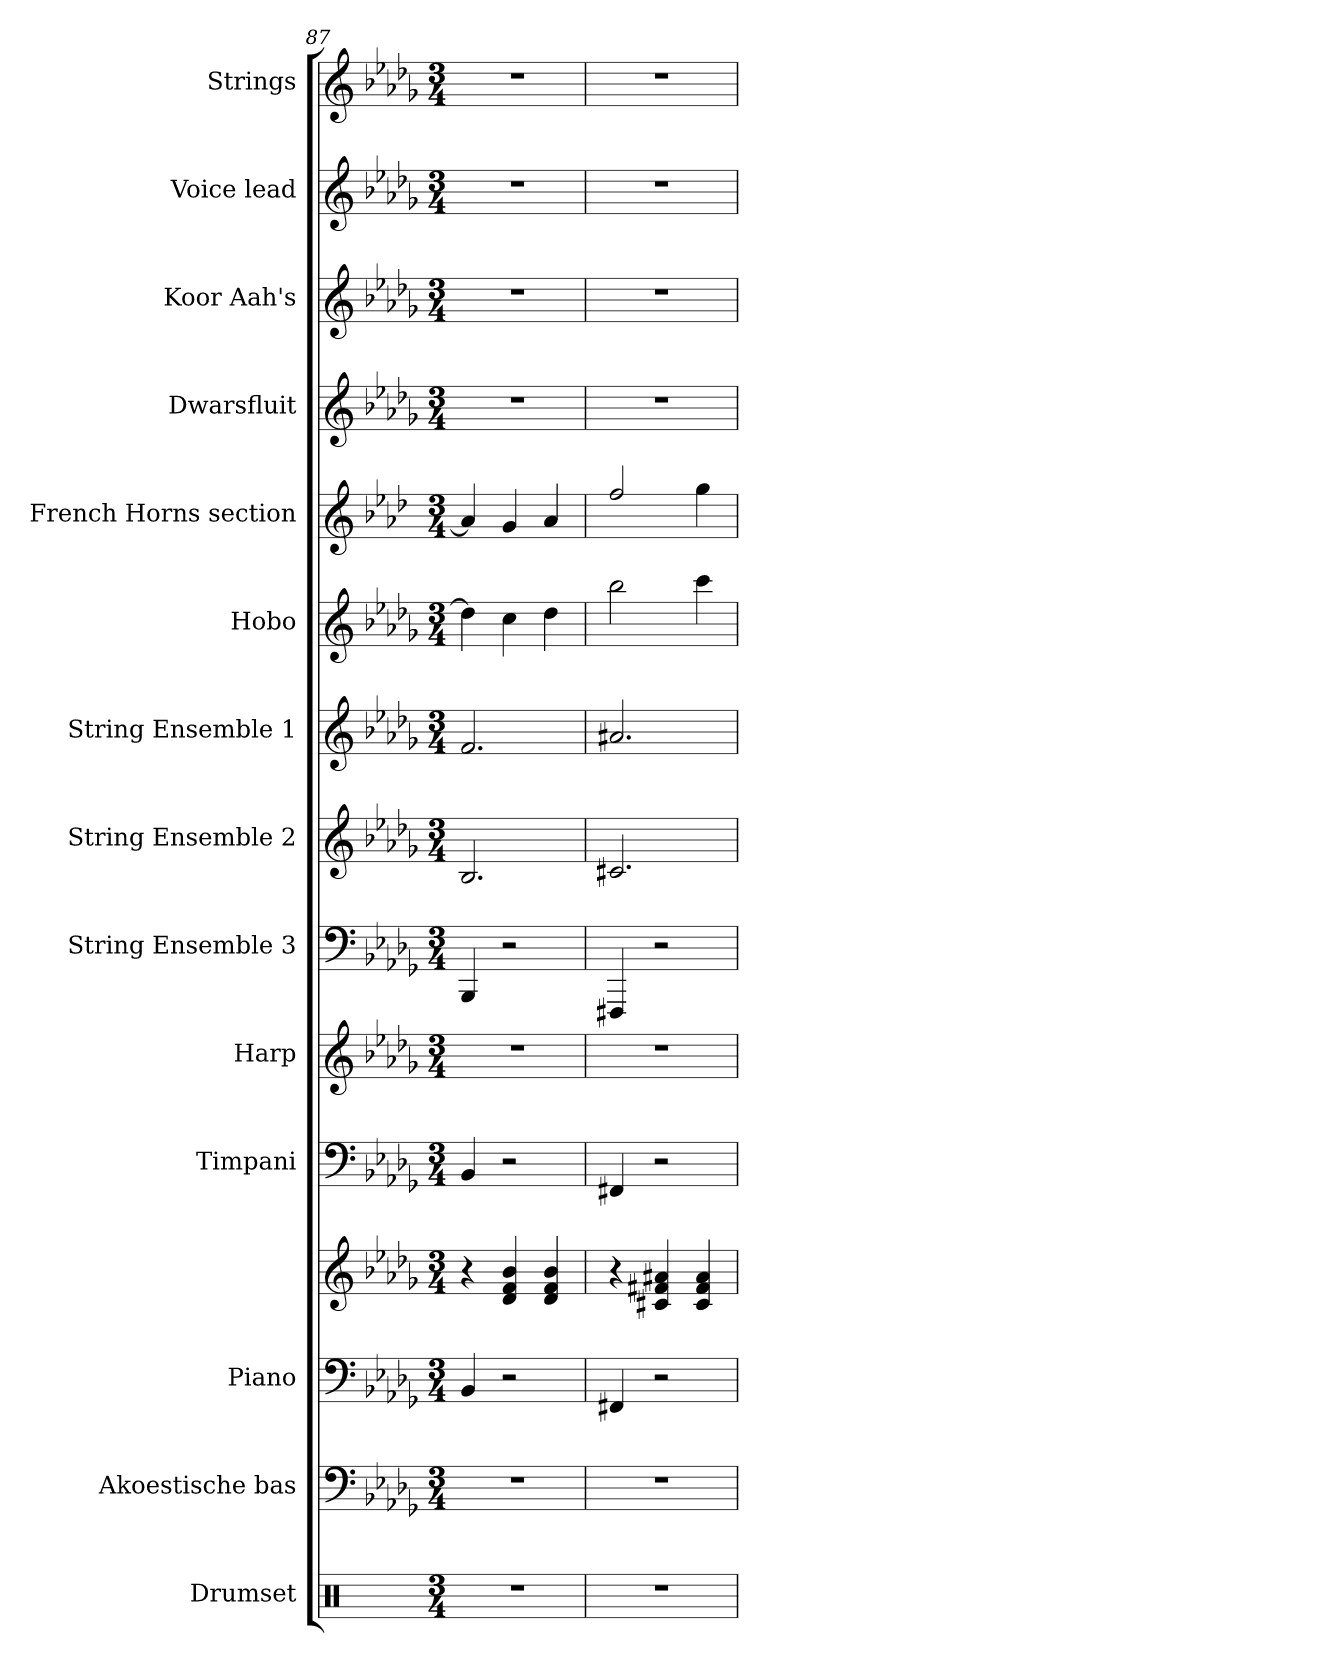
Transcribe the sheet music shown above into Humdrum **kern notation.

**kern	**kern	**kern	**kern	**kern	**kern	**kern	**kern	**kern	**kern	**kern	**kern	**kern	**kern	**kern
*part14	*part13	*part12	*part12	*part11	*part10	*part9	*part8	*part7	*part6	*part5	*part4	*part3	*part2	*part1
*staff15	*staff14	*staff13	*staff12	*staff11	*staff10	*staff9	*staff8	*staff7	*staff6	*staff5	*staff4	*staff3	*staff2	*staff1
*I"Drumset	*I"Akoestische bas	*I"Piano	*	*I"Timpani	*I"Harp	*I"String Ensemble 3	*I"String Ensemble 2	*I"String Ensemble 1	*I"Hobo	*I"French Horns section	*I"Dwarsfluit	*I"Koor Aah's	*I"Voice lead	*I"Strings
*I'D. set	*I'Bas	*I'Piano	*	*I'Timpani	*I'Harp	*I'String Ensemble 3	*I'String Ensemble 2	*I'String Ensemble 1	*I'Hobo	*I'French Horns section	*I'Dwarsfluit	*I'Koor Aah's	*I'Voice lead	*I'Strings
*clefX	*clefF4	*clefF4	*clefG2	*clefF4	*clefG2	*clefF4	*clefG2	*clefG2	*clefG2	*clefG2	*clefG2	*clefG2	*clefG2	*clefG2
*	*ITrd7c12	*	*	*	*	*	*	*	*	*ITrd4c7	*	*	*	*
*k[]	*k[b-e-a-d-g-]	*k[b-e-a-d-g-]	*k[b-e-a-d-g-]	*k[b-e-a-d-g-]	*k[b-e-a-d-g-]	*k[b-e-a-d-g-]	*k[b-e-a-d-g-]	*k[b-e-a-d-g-]	*k[b-e-a-d-g-]	*k[b-e-a-d-g-]	*k[b-e-a-d-g-]	*k[b-e-a-d-g-]	*k[b-e-a-d-g-]	*k[b-e-a-d-g-]
*M3/4	*M3/4	*M3/4	*M3/4	*M3/4	*M3/4	*M3/4	*M3/4	*M3/4	*M3/4	*M3/4	*M3/4	*M3/4	*M3/4	*M3/4
=87	=87	=87	=87	=87	=87	=87	=87	=87	=87	=87	=87	=87	=87	=87
2.r	2.r	4BB-/	4r	4BB-/	2.r	4BBB-/	2.B-/	2.f/	4dd-\]	4d-/]	2.r	2.r	2.r	2.r
.	.	2r	4d-/ 4f/ 4b-/	2r	.	2r	.	.	4cc\	4c/	.	.	.	.
.	.	.	4d-/ 4f/ 4b-/	.	.	.	.	.	4dd-\	4d-/	.	.	.	.
=88	=88	=88	=88	=88	=88	=88	=88	=88	=88	=88	=88	=88	=88	=88
2.r	2.r	4FF#X/	4r	4FF#X/	2.r	4FFF#X/	2.c#X/	2.a#X/	2bb-\	2b-/	2.r	2.r	2.r	2.r
.	.	2r	4c#X/ 4f#X/ 4a#X/	2r	.	2r	.	.	.	.	.	.	.	.
.	.	.	4c#/ 4f#/ 4a#/	.	.	.	.	.	4ccc\	4cc\	.	.	.	.
=	=	=	=	=	=	=	=	=	=	=	=	=	=	=
*-	*-	*-	*-	*-	*-	*-	*-	*-	*-	*-	*-	*-	*-	*-
